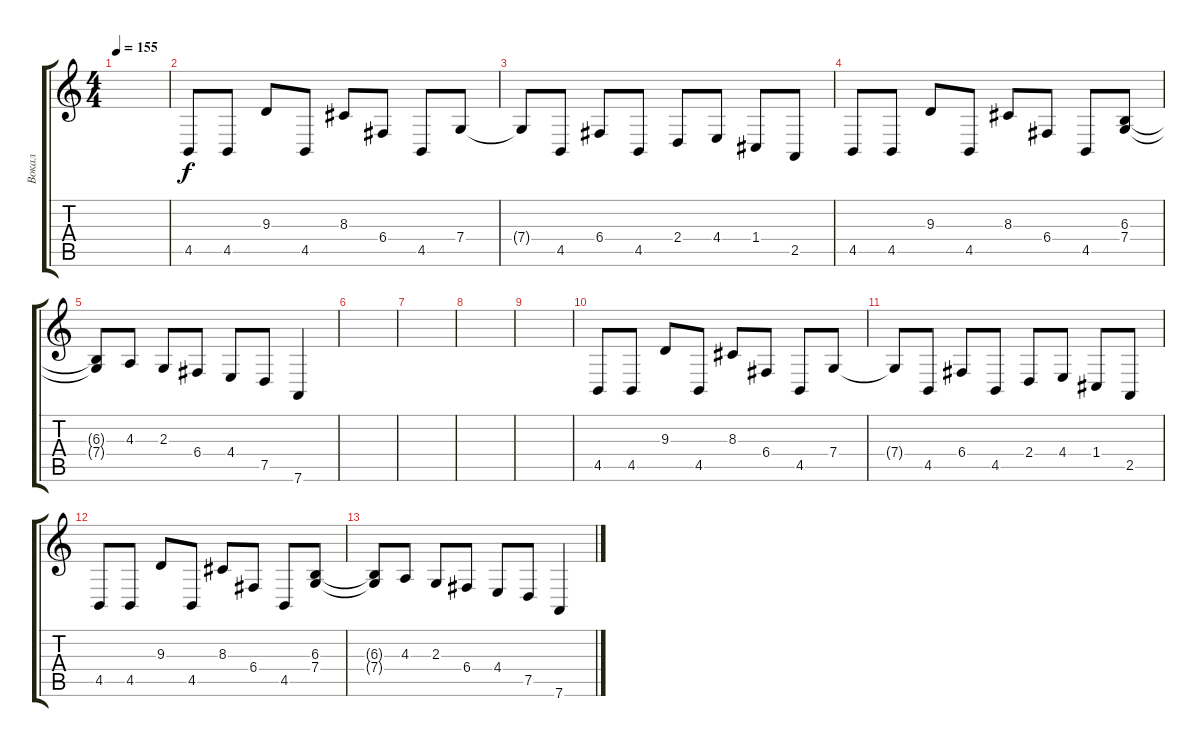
\track ("Вокал" "Вокал") {instrument pad1newage}
\staff {score tabs}
\tuning (D4 A3 F3 C3 G2 D2) {hide}
\ts (4 4)
\tempo 155
\clef g2
\ks c
|
4.5.8 4.5.8 9.3.8 4.5.8 8.3.8 6.4.8 4.5.8 7.4.8 |
7.4{t}.8 4.5.8 6.4.8 4.5.8 2.4.8 4.4.8 1.4.8 2.5.8 |
4.5.8 4.5.8 9.3.8 4.5.8 8.3.8 6.4.8 4.5.8 (6.3 7.4).8 |
(6.3{t} 7.4{t}).8 4.3.8 2.3.8 6.4.8 4.4.8 7.5.8 7.6.4 |
|
|
|
|
4.5.8 4.5.8 9.3.8 4.5.8 8.3.8 6.4.8 4.5.8 7.4.8 |
7.4{t}.8 4.5.8 6.4.8 4.5.8 2.4.8 4.4.8 1.4.8 2.5.8 |
4.5.8 4.5.8 9.3.8 4.5.8 8.3.8 6.4.8 4.5.8 (6.3 7.4).8 |
(6.3{t} 7.4{t}).8 4.3.8 2.3.8 6.4.8 4.4.8 7.5.8 7.6.4
